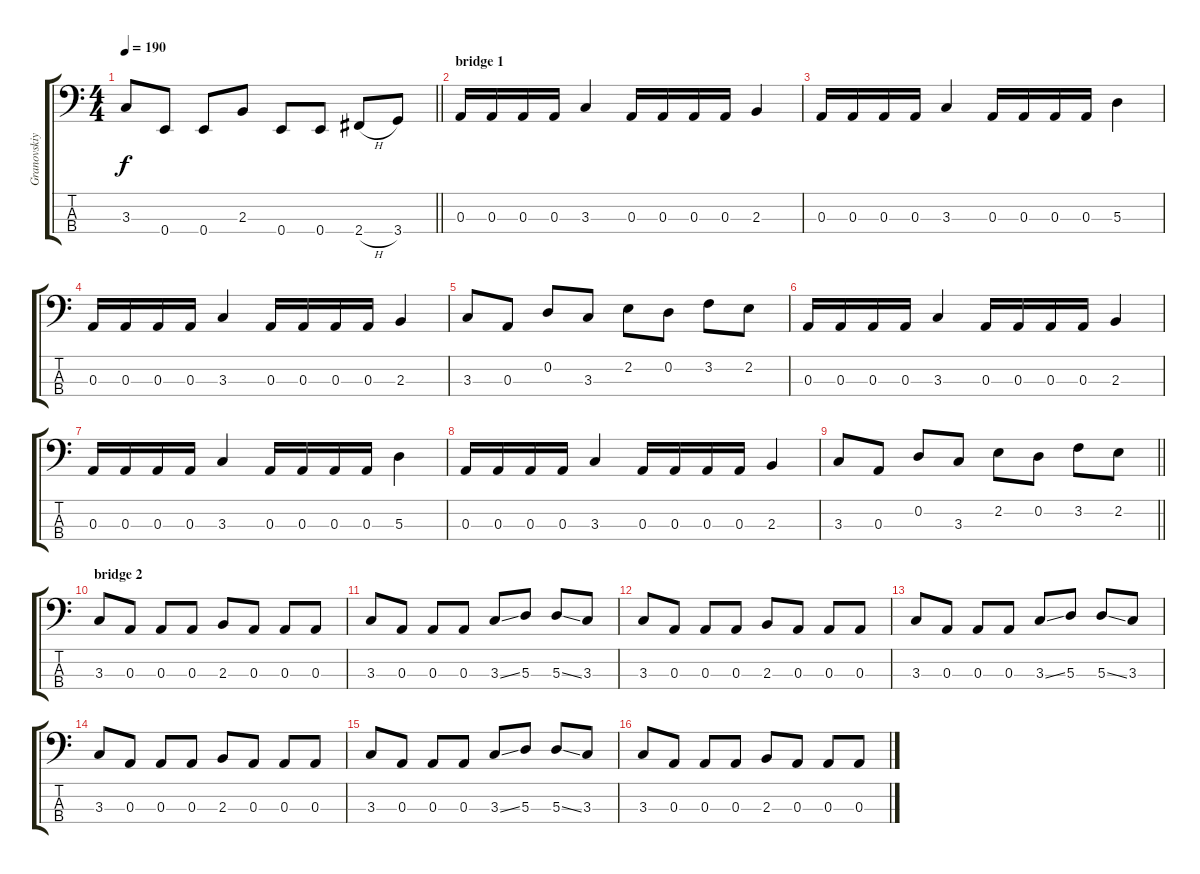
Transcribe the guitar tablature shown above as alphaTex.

\track ("Granovskiy" "Granovskiy") {instrument electricbassfinger}
\staff {score tabs}
\tuning (G2 D2 A1 E1) {hide}
\ts (4 4)
\tempo 190
\clef f4
\barLineRight lightlight
\ks c
3.3.8{dy f} 0.4.8 0.4.8 2.3.8 0.4.8 0.4.8 2.4{h}.8 3.4.8 |
\section ("" "bridge 1")
0.3.16 0.3.16 0.3.16 0.3.16 3.3.4 0.3.16 0.3.16 0.3.16 0.3.16 2.3.4 |
0.3.16 0.3.16 0.3.16 0.3.16 3.3.4 0.3.16 0.3.16 0.3.16 0.3.16 5.3.4 |
0.3.16 0.3.16 0.3.16 0.3.16 3.3.4 0.3.16 0.3.16 0.3.16 0.3.16 2.3.4 |
3.3.8 0.3.8 0.2.8 3.3.8 2.2.8 0.2.8 3.2.8 2.2.8 |
0.3.16 0.3.16 0.3.16 0.3.16 3.3.4 0.3.16 0.3.16 0.3.16 0.3.16 2.3.4 |
0.3.16 0.3.16 0.3.16 0.3.16 3.3.4 0.3.16 0.3.16 0.3.16 0.3.16 5.3.4 |
0.3.16 0.3.16 0.3.16 0.3.16 3.3.4 0.3.16 0.3.16 0.3.16 0.3.16 2.3.4 |
\barLineRight lightlight
3.3.8 0.3.8 0.2.8 3.3.8 2.2.8 0.2.8 3.2.8 2.2.8 |
\section ("" "bridge 2")
3.3.8 0.3.8 0.3.8 0.3.8 2.3.8 0.3.8 0.3.8 0.3.8 |
3.3.8 0.3.8 0.3.8 0.3.8 3.3{ss}.8 5.3.8 5.3{ss}.8 3.3.8 |
3.3.8 0.3.8 0.3.8 0.3.8 2.3.8 0.3.8 0.3.8 0.3.8 |
3.3.8 0.3.8 0.3.8 0.3.8 3.3{ss}.8 5.3.8 5.3{ss}.8 3.3.8 |
3.3.8 0.3.8 0.3.8 0.3.8 2.3.8 0.3.8 0.3.8 0.3.8 |
3.3.8 0.3.8 0.3.8 0.3.8 3.3{ss}.8 5.3.8 5.3{ss}.8 3.3.8 |
3.3.8 0.3.8 0.3.8 0.3.8 2.3.8 0.3.8 0.3.8 0.3.8
